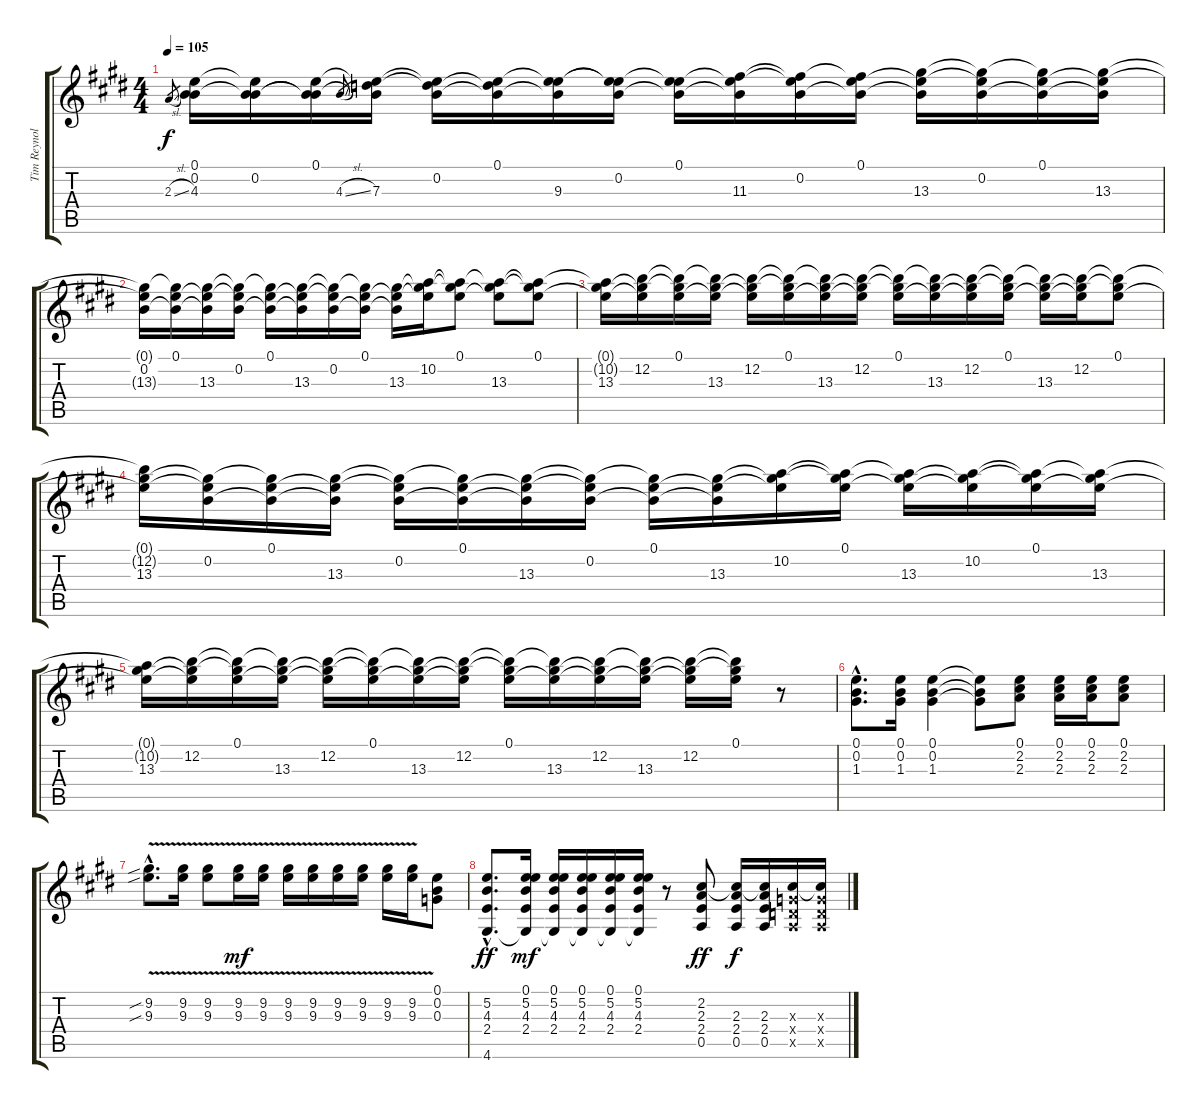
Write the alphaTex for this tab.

\track ("Tim Reynolds" "Tim Reynol") {instrument acousticguitarsteel}
\staff {score tabs}
\tuning (E4 B3 G3 D3 A2 E2) {hide}
\ts (4 4)
\tempo 105
\clef g2
\ks c#minor
2.3{sl}.8{gr dy f} (0.1{t} 0.2{t} 4.3).16 (0.1{t} 0.2 4.3{t}).16 (0.1 0.2{t} 4.3{t}).16 4.3{sl}.8{gr} (0.1{t} 0.2{t} 7.3).16 (0.1{t} 0.2 7.3{t}).16 (0.1 0.2{t} 7.3{t}).16 (0.1{t} 0.2{t} 9.3).16 (0.1{t} 0.2 9.3{t}).16 (0.1 0.2{t} 9.3{t}).16 (0.1{t} 0.2{t} 11.3).16 (0.1{t} 0.2 11.3{t}).16 (0.1 0.2{t} 11.3{t}).16 (0.1{t} 0.2{t} 13.3).16 (0.1{t} 0.2 13.3{t}).16 (0.1 0.2{t} 13.3{t}).16 (0.1{t} 0.2{t} 13.3).16 |
(0.1{t} 0.2 13.3{t}).16 (0.1 0.2{t} 13.3{t}).16 (0.1{t} 0.2{t} 13.3).16 (0.1{t} 0.2 13.3{t}).16 (0.1 0.2{t} 13.3{t}).16 (0.1{t} 0.2{t} 13.3).16 (0.1{t} 0.2 13.3{t}).16 (0.1 0.2{t} 13.3{t}).16 (0.1{t} 0.2{t} 13.3).16 (0.1{t} 10.2 13.3{t}).16 (0.1 10.2{t} 13.3{t}).8 (0.1{t} 10.2{t} 13.3).8 (0.1 10.2{t} 13.3{t}).8 |
(0.1{t} 10.2{t} 13.3).16 (0.1{t} 12.2 13.3{t}).16 (0.1 12.2{t} 13.3{t}).16 (0.1{t} 12.2{t} 13.3).16 (0.1{t} 12.2 13.3{t}).16 (0.1 12.2{t} 13.3{t}).16 (0.1{t} 12.2{t} 13.3).16 (0.1{t} 12.2 13.3{t}).16 (0.1 12.2{t} 13.3{t}).16 (0.1{t} 12.2{t} 13.3).16 (0.1{t} 12.2 13.3{t}).16 (0.1 12.2{t} 13.3{t}).16 (0.1{t} 12.2{t} 13.3).16 (0.1{t} 12.2 13.3{t}).16 (0.1 12.2{t} 13.3{t}).8 |
(0.1{t} 12.2{t} 13.3).16 (0.1{t} 0.2 13.3{t}).16 (0.1 0.2{t} 13.3{t}).16 (0.1{t} 0.2{t} 13.3).16 (0.1{t} 0.2 13.3{t}).16 (0.1 0.2{t} 13.3{t}).16 (0.1{t} 0.2{t} 13.3).16 (0.1{t} 0.2 13.3{t}).16 (0.1 0.2{t} 13.3{t}).16 (0.1{t} 0.2{t} 13.3).16 (0.1{t} 10.2 13.3{t}).16 (0.1 10.2{t} 13.3{t}).16 (0.1{t} 10.2{t} 13.3).16 (0.1{t} 10.2 13.3{t}).16 (0.1 10.2{t} 13.3{t}).16 (0.1{t} 10.2{t} 13.3).16 |
(0.1{t} 10.2{t} 13.3).16 (0.1{t} 12.2 13.3{t}).16 (0.1 12.2{t} 13.3{t}).16 (0.1{t} 12.2{t} 13.3).16 (0.1{t} 12.2 13.3{t}).16 (0.1 12.2{t} 13.3{t}).16 (0.1{t} 12.2{t} 13.3).16 (0.1{t} 12.2 13.3{t}).16 (0.1 12.2{t} 13.3{t}).16 (0.1{t} 12.2{t} 13.3).16 (0.1{t} 12.2 13.3{t}).16 (0.1{t} 12.2{t} 13.3).16 (0.1{t} 12.2 13.3{t}).16 (0.1 12.2{t} 13.3{t}).16 r.8 |
(0.1{hac} 0.2{hac} 1.3{hac}).8{d} (0.1 0.2 1.3).16 (0.1 0.2 1.3).4 (0.1{t} 0.2{t} 1.3{t}).8 (0.1 2.2 2.3).8 (0.1 2.2 2.3).16 (0.1 2.2 2.3).16 (0.1 2.2 2.3).8 |
(9.2{v sib hac} 9.3{v sib hac}).8{d} (9.2{v} 9.3{v}).16 (9.2{v} 9.3{v}).8 (9.2{v} 9.3{v}).16{dy mf} (9.2{v} 9.3{v}).16 (9.2{v} 9.3{v}).16 (9.2{v} 9.3{v}).16 (9.2{v} 9.3{v}).16 (9.2{v} 9.3{v}).16 (9.2{v} 9.3{v}).16 (9.2{v} 9.3{v}).16 (0.1 0.2 0.3).8 |
(5.2{hac} 4.3{hac} 2.4{hac} 4.6{hac}).8{d dy ff} (0.1 5.2 4.3 2.4 4.6{t}).16{dy mf} (0.1 5.2 4.3 2.4 4.6{t}).16 (0.1 5.2 4.3 2.4 4.6{t}).16 (0.1 5.2 4.3 2.4 4.6{t}).16 (0.1 5.2 4.3 2.4 4.6{t}).16 r.8 (2.2 2.3 2.4 0.5).8{dy ff} (2.2{t} 2.3 2.4 0.5).16{dy f} (2.2{t} 2.3 2.4 0.5).16 (2.2{t} 0.3{x} 0.4{x} 0.5{x}).16 (2.2{t} 0.3{x} 0.4{x} 0.5{x}).16
